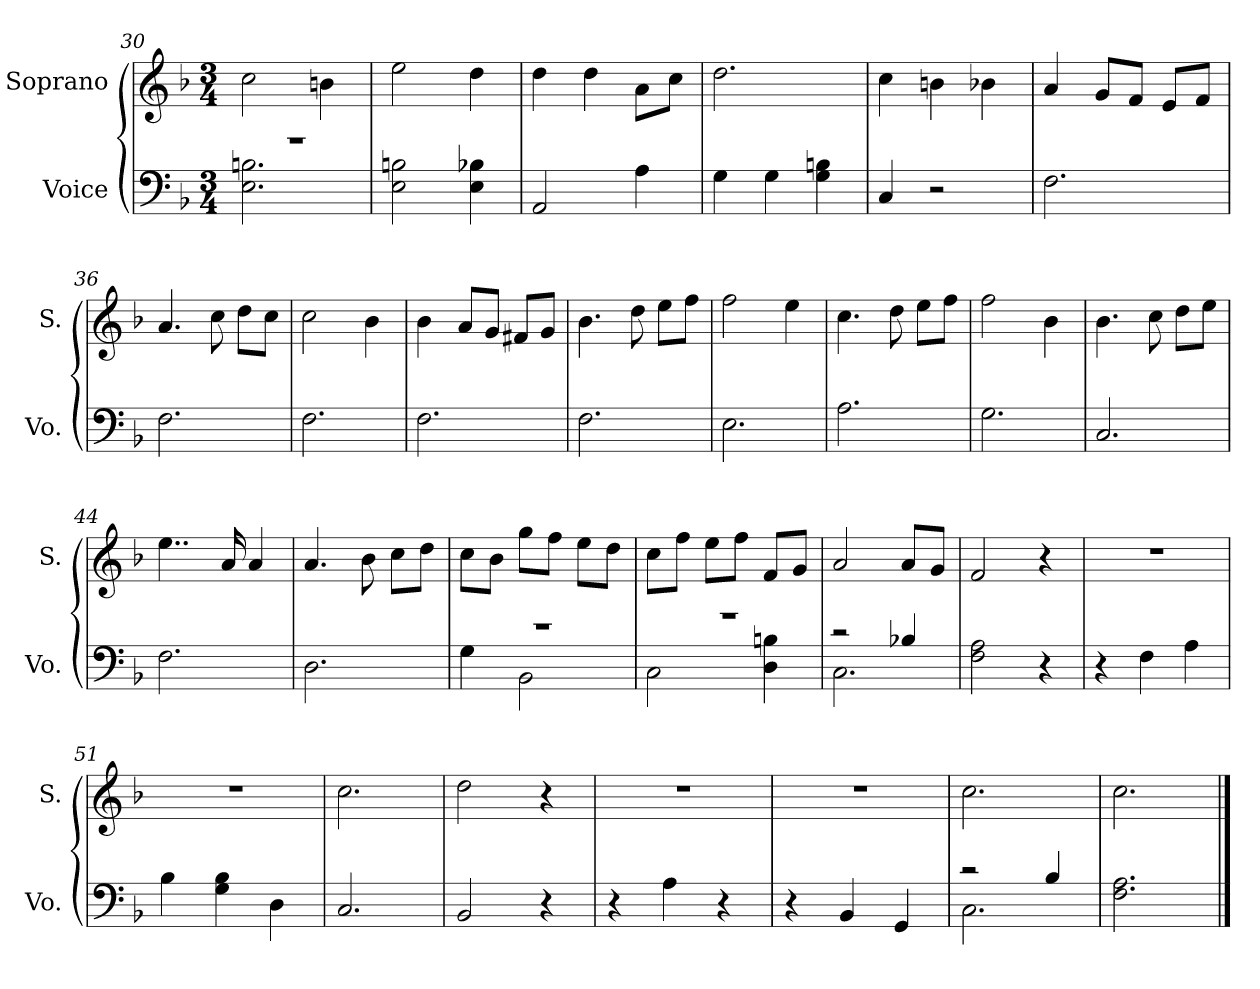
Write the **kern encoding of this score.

**kern	**kern
*part2	*part1
*staff2	*staff1
*I"Voice	*I"Soprano
*I'Vo.	*I'S.
*clefF4	*clefG2
*k[b-]	*k[b-]
*M3/4	*M3/4
=30	=30
*^	*
2.r	2.E\ 2.Bn\	2cc\
.	.	4bn\
*v	*v	*
=31	=31
2E\ 2Bn\	2ee\
4E\ 4B-X\	4dd\
=32	=32
2AA/	4dd\
.	4dd\
4A\	8a\L
.	8cc\J
=33	=33
4G\	2.dd\
4G\	.
4G\ 4Bn\	.
=34	=34
4C/	4cc\
2r	4bn\
.	4b-X\
=35	=35
2.F\	4a/
.	8g/L
.	8f/J
.	8e/L
.	8f/J
=36	=36
2.F\	4.a/
.	8cc\
.	8dd\L
.	8cc\J
=37	=37
2.F\	2cc\
.	4b-\
!!LO:LB:g=z
=38	=38
2.F\	4b-\
.	8a/L
.	8g/J
.	8f#X/L
.	8g/J
=39	=39
2.F\	4.b-\
.	8dd\
.	8ee\L
.	8ff\J
=40	=40
2.E\	2ff\
.	4ee\
=41	=41
2.A\	4.cc\
.	8dd\
.	8ee\L
.	8ff\J
=42	=42
2.G\	2ff\
.	4b-\
=43	=43
2.C/	4.b-\
.	8cc\
.	8dd\L
.	8ee\J
=44	=44
2.F\	4..ee\
.	16a/
.	4a/
=45	=45
2.D\	4.a/
.	8b-\
.	8cc\L
.	8dd\J
=46	=46
*^	*
2.r	4G\	8cc\L
.	.	8b-\J
.	2BB-\	8gg\L
.	.	8ff\J
.	.	8ee\L
.	.	8dd\J
!!LO:PB:g=z
=47	=47	=47
2.r	2C\	8cc\L
.	.	8ff\J
.	.	8ee\L
.	.	8ff\J
.	4D\ 4Bn\	8f/L
.	.	8g/J
=48	=48	=48
2r	2.C\	2a/
4B-X/	.	8a/L
.	.	8g/J
*v	*v	*
=49	=49
2F\ 2A\	2f/
4r	4r
=50	=50
4r	2.r
4F\	.
4A\	.
=51	=51
4B-\	2.r
4G\ 4B-\	.
4D\	.
=52	=52
2.C/	2.cc\
=53	=53
2BB-/	2dd\
4r	4r
=54	=54
4r	2.r
4A\	.
4r	.
=55	=55
4r	2.r
4BB-/	.
4GG/	.
=56	=56
*^	*
2r	2.C\	2.cc\
4B-/	.	.
*v	*v	*
=57	=57
2.F\ 2.A\	2.cc\
==	==
*-	*-
